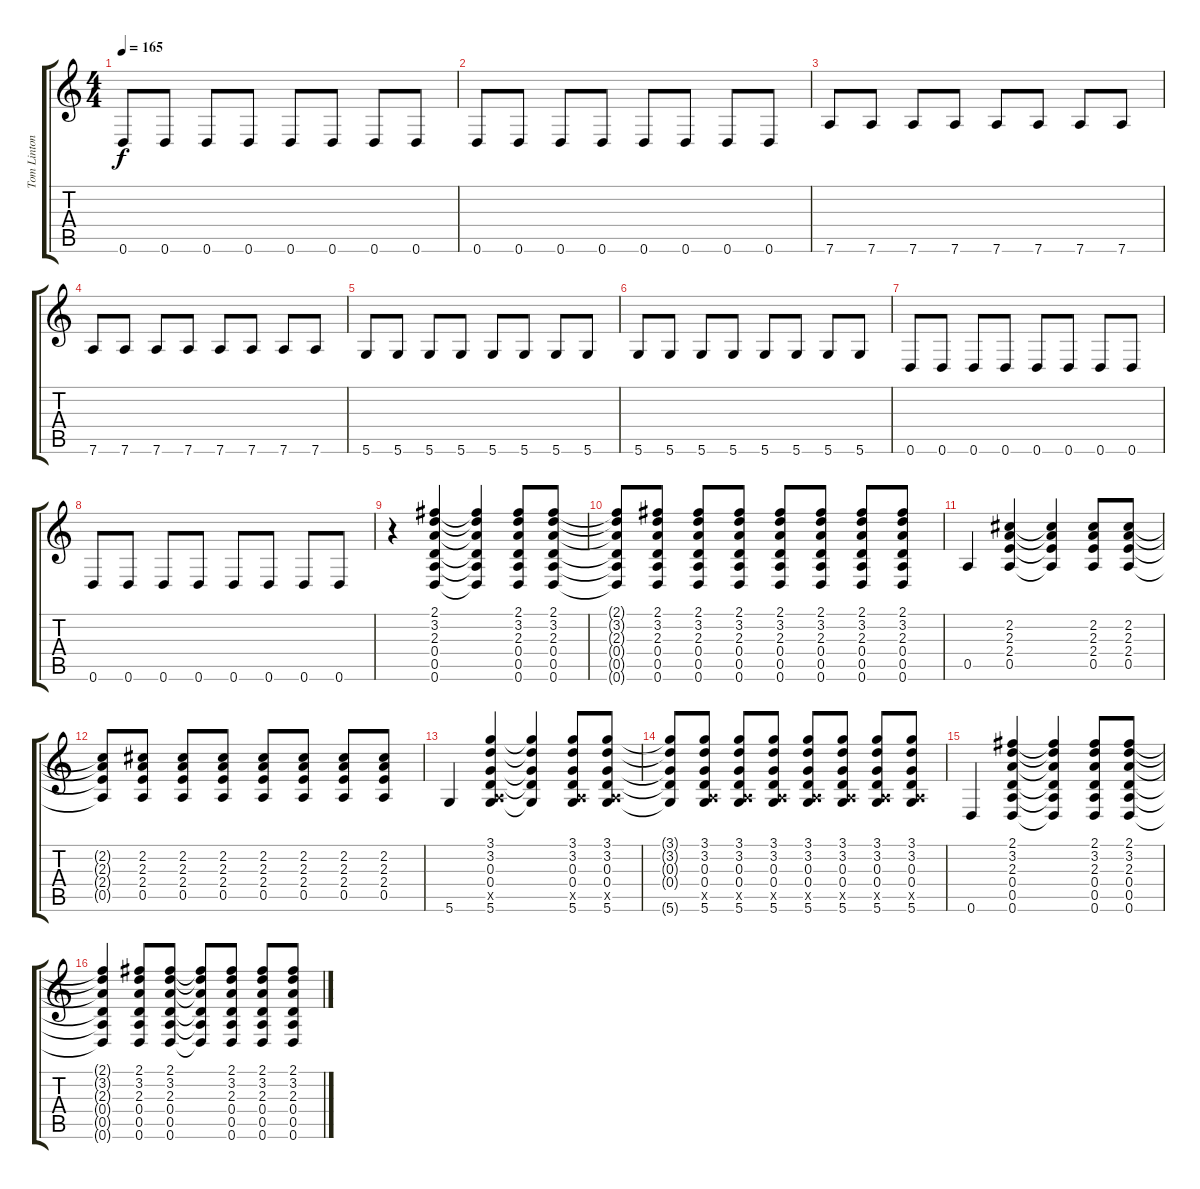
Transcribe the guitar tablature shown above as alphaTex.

\track ("Tom Linton (Guitar 2)" "Tom Linton") {instrument overdrivenguitar}
\staff {score tabs}
\tuning (E4 B3 G3 D3 A2 D2) {hide}
\ts (4 4)
\tempo 165
\clef g2
\ks c
0.6.8{dy f} 0.6.8 0.6.8 0.6.8 0.6.8 0.6.8 0.6.8 0.6.8 |
0.6.8 0.6.8 0.6.8 0.6.8 0.6.8 0.6.8 0.6.8 0.6.8 |
7.6.8 7.6.8 7.6.8 7.6.8 7.6.8 7.6.8 7.6.8 7.6.8 |
7.6.8 7.6.8 7.6.8 7.6.8 7.6.8 7.6.8 7.6.8 7.6.8 |
5.6.8 5.6.8 5.6.8 5.6.8 5.6.8 5.6.8 5.6.8 5.6.8 |
5.6.8 5.6.8 5.6.8 5.6.8 5.6.8 5.6.8 5.6.8 5.6.8 |
0.6.8 0.6.8 0.6.8 0.6.8 0.6.8 0.6.8 0.6.8 0.6.8 |
0.6.8 0.6.8 0.6.8 0.6.8 0.6.8 0.6.8 0.6.8 0.6.8 |
r.4 (2.1 3.2 2.3 0.4 0.5 0.6).4 (2.1{t} 3.2{t} 2.3{t} 0.4{t} 0.5{t} 0.6{t}).4 (2.1 3.2 2.3 0.4 0.5 0.6).8 (2.1 3.2 2.3 0.4 0.5 0.6).8 |
(2.1{t} 3.2{t} 2.3{t} 0.4{t} 0.5{t} 0.6{t}).8 (2.1 3.2 2.3 0.4 0.5 0.6).8 (2.1 3.2 2.3 0.4 0.5 0.6).8 (2.1 3.2 2.3 0.4 0.5 0.6).8 (2.1 3.2 2.3 0.4 0.5 0.6).8 (2.1 3.2 2.3 0.4 0.5 0.6).8 (2.1 3.2 2.3 0.4 0.5 0.6).8 (2.1 3.2 2.3 0.4 0.5 0.6).8 |
0.5.4 (2.2 2.3 2.4 0.5).4 (2.2{t} 2.3{t} 2.4{t} 0.5{t}).4 (2.2 2.3 2.4 0.5).8 (2.2 2.3 2.4 0.5).8 |
(2.2{t} 2.3{t} 2.4{t} 0.5{t}).8 (2.2 2.3 2.4 0.5).8 (2.2 2.3 2.4 0.5).8 (2.2 2.3 2.4 0.5).8 (2.2 2.3 2.4 0.5).8 (2.2 2.3 2.4 0.5).8 (2.2 2.3 2.4 0.5).8 (2.2 2.3 2.4 0.5).8 |
5.6.4 (3.1 3.2 0.3 0.4 0.5{x} 5.6).4 (3.1{t} 3.2{t} 0.3{t} 0.4{t} 5.6{t}).4 (3.1 3.2 0.3 0.4 0.5{x} 5.6).8 (3.1 3.2 0.3 0.4 0.5{x} 5.6).8 |
(3.1{t} 3.2{t} 0.3{t} 0.4{t} 5.6{t}).8 (3.1 3.2 0.3 0.4 0.5{x} 5.6).8 (3.1 3.2 0.3 0.4 0.5{x} 5.6).8 (3.1 3.2 0.3 0.4 0.5{x} 5.6).8 (3.1 3.2 0.3 0.4 0.5{x} 5.6).8 (3.1 3.2 0.3 0.4 0.5{x} 5.6).8 (3.1 3.2 0.3 0.4 0.5{x} 5.6).8 (3.1 3.2 0.3 0.4 0.5{x} 5.6).8 |
0.6.4 (2.1 3.2 2.3 0.4 0.5 0.6).4 (2.1{t} 3.2{t} 2.3{t} 0.4{t} 0.5{t} 0.6{t}).4 (2.1 3.2 2.3 0.4 0.5 0.6).8 (2.1 3.2 2.3 0.4 0.5 0.6).8 |
(2.1{t} 3.2{t} 2.3{t} 0.4{t} 0.5{t} 0.6{t}).4 (2.1 3.2 2.3 0.4 0.5 0.6).8 (2.1 3.2 2.3 0.4 0.5 0.6).8 (2.1{t} 3.2{t} 2.3{t} 0.4{t} 0.5{t} 0.6{t}).8 (2.1 3.2 2.3 0.4 0.5 0.6).8 (2.1 3.2 2.3 0.4 0.5 0.6).8 (2.1 3.2 2.3 0.4 0.5 0.6).8
